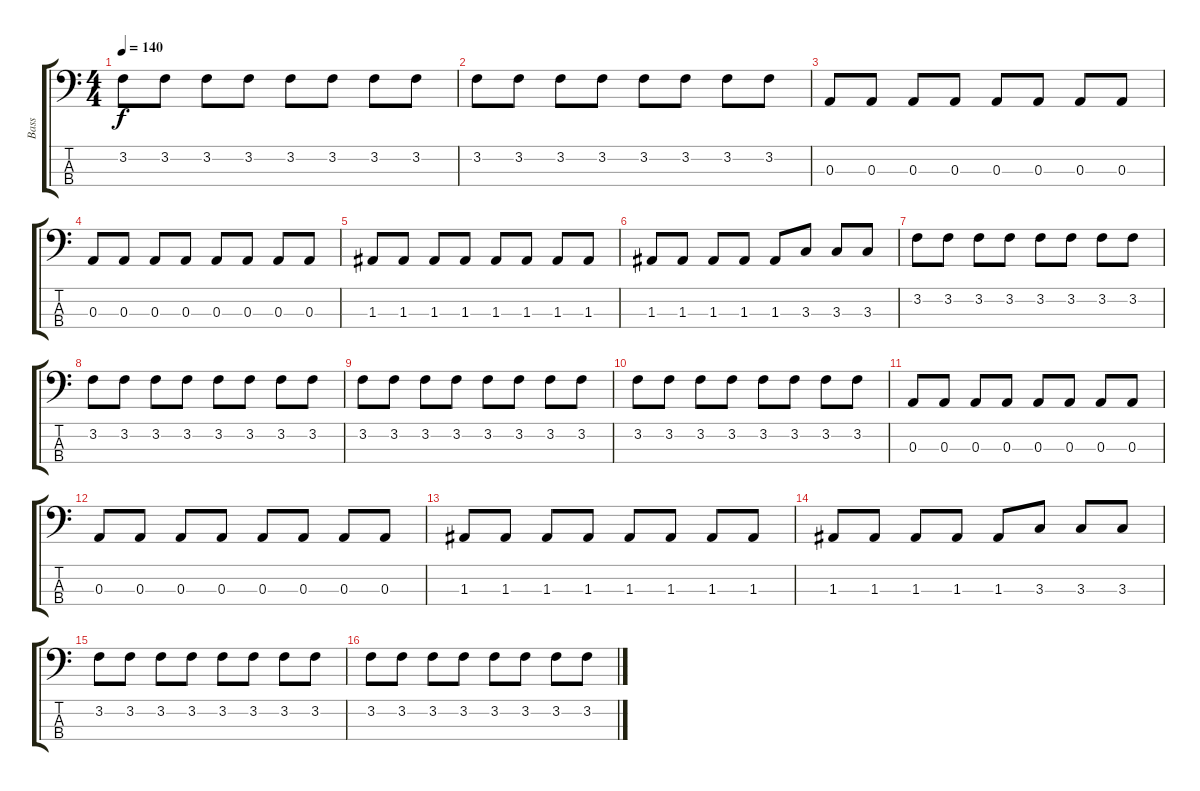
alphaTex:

\track ("Bass" "Bass") {instrument electricbassfinger}
\staff {score tabs}
\tuning (G2 D2 A1 E1) {hide}
\ts (4 4)
\tempo 140
\clef f4
\ks c
3.2.8{dy f} 3.2.8 3.2.8 3.2.8 3.2.8 3.2.8 3.2.8 3.2.8 |
3.2.8 3.2.8 3.2.8 3.2.8 3.2.8 3.2.8 3.2.8 3.2.8 |
0.3.8 0.3.8 0.3.8 0.3.8 0.3.8 0.3.8 0.3.8 0.3.8 |
0.3.8 0.3.8 0.3.8 0.3.8 0.3.8 0.3.8 0.3.8 0.3.8 |
1.3.8 1.3.8 1.3.8 1.3.8 1.3.8 1.3.8 1.3.8 1.3.8 |
1.3.8 1.3.8 1.3.8 1.3.8 1.3.8 3.3.8 3.3.8 3.3.8 |
3.2.8 3.2.8 3.2.8 3.2.8 3.2.8 3.2.8 3.2.8 3.2.8 |
3.2.8 3.2.8 3.2.8 3.2.8 3.2.8 3.2.8 3.2.8 3.2.8 |
3.2.8 3.2.8 3.2.8 3.2.8 3.2.8 3.2.8 3.2.8 3.2.8 |
3.2.8 3.2.8 3.2.8 3.2.8 3.2.8 3.2.8 3.2.8 3.2.8 |
0.3.8 0.3.8 0.3.8 0.3.8 0.3.8 0.3.8 0.3.8 0.3.8 |
0.3.8 0.3.8 0.3.8 0.3.8 0.3.8 0.3.8 0.3.8 0.3.8 |
1.3.8 1.3.8 1.3.8 1.3.8 1.3.8 1.3.8 1.3.8 1.3.8 |
1.3.8 1.3.8 1.3.8 1.3.8 1.3.8 3.3.8 3.3.8 3.3.8 |
3.2.8 3.2.8 3.2.8 3.2.8 3.2.8 3.2.8 3.2.8 3.2.8 |
3.2.8 3.2.8 3.2.8 3.2.8 3.2.8 3.2.8 3.2.8 3.2.8
